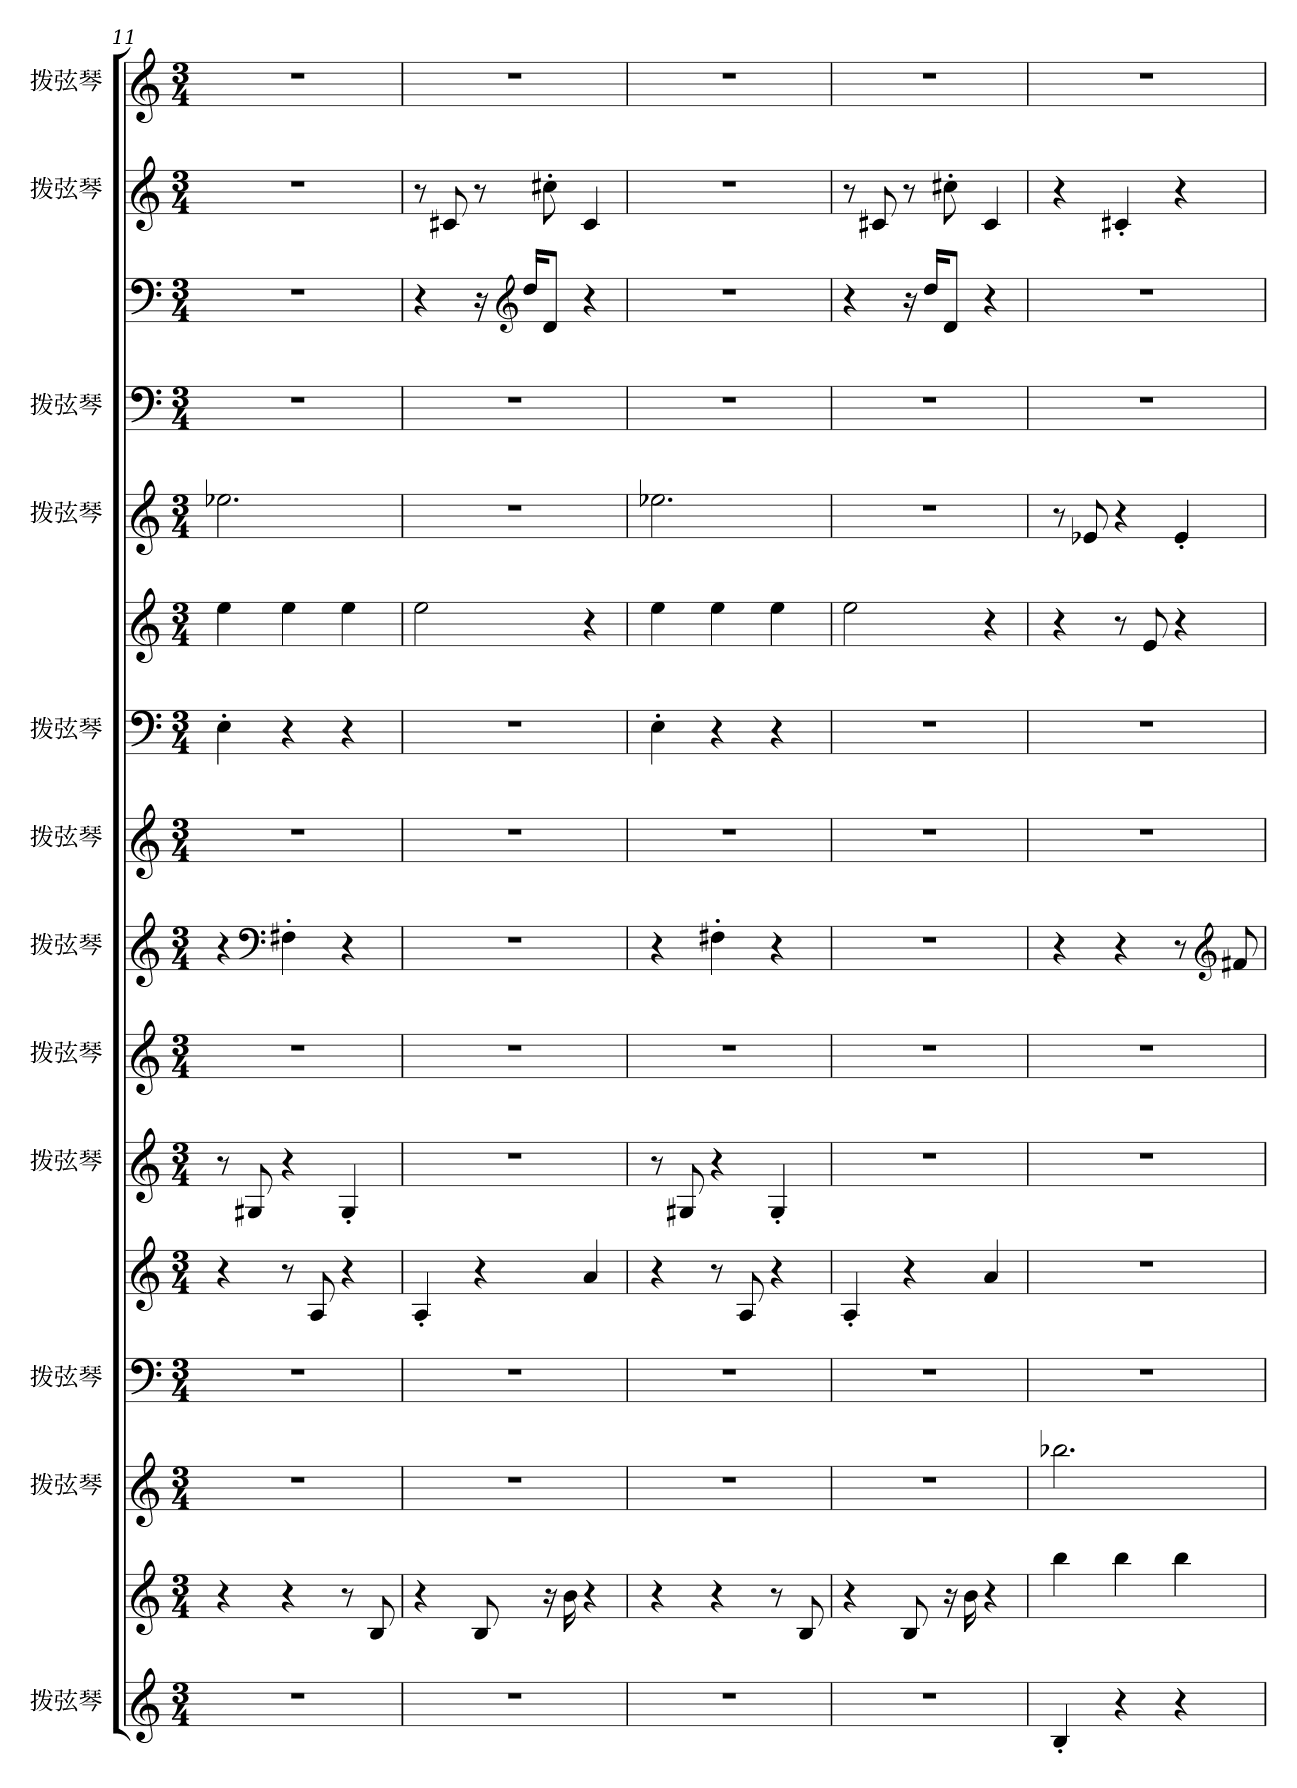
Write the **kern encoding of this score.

**kern	**kern	**kern	**kern	**kern	**kern	**kern	**kern	**kern	**kern	**kern	**kern	**kern	**kern	**kern	**kern
*part12	*part12	*part11	*part10	*part10	*part9	*part8	*part7	*part6	*part5	*part5	*part4	*part3	*part3	*part2	*part1
*staff16	*staff15	*staff14	*staff13	*staff12	*staff11	*staff10	*staff9	*staff8	*staff7	*staff6	*staff5	*staff4	*staff3	*staff2	*staff1
*I"拨弦琴	*	*I"拨弦琴	*I"拨弦琴	*	*I"拨弦琴	*I"拨弦琴	*I"拨弦琴	*I"拨弦琴	*I"拨弦琴	*	*I"拨弦琴	*I"拨弦琴	*	*I"拨弦琴	*I"拨弦琴
!!LO:PB:g=z
*clefG2	*clefG2	*clefG2	*clefF4	*clefG2	*clefG2	*clefG2	*clefG2	*clefG2	*clefF4	*clefG2	*clefG2	*clefF4	*clefF4	*clefG2	*clefG2
*k[]	*k[]	*k[]	*k[]	*k[]	*k[]	*k[]	*k[]	*k[]	*k[]	*k[]	*k[]	*k[]	*k[]	*k[]	*k[]
*M3/4	*M3/4	*M3/4	*M3/4	*M3/4	*M3/4	*M3/4	*M3/4	*M3/4	*M3/4	*M3/4	*M3/4	*M3/4	*M3/4	*M3/4	*M3/4
=11	=11	=11	=11	=11	=11	=11	=11	=11	=11	=11	=11	=11	=11	=11	=11
2.r	4r	2.r	2.r	4r	8r	2.r	4r	2.r	4E'\	4ee\	2.ee-X\	2.r	2.r	2.r	2.r
.	.	.	.	.	8G#X/	.	.	.	.	.	.	.	.	.	.
*	*	*	*	*	*	*	*clefF4	*	*	*	*	*	*	*	*
.	4r	.	.	8r	4r	.	4F#X'\	.	4r	4ee\	.	.	.	.	.
.	.	.	.	8A/	.	.	.	.	.	.	.	.	.	.	.
.	8r	.	.	4r	4G#'/	.	4r	.	4r	4ee\	.	.	.	.	.
.	8B/	.	.	.	.	.	.	.	.	.	.	.	.	.	.
=12	=12	=12	=12	=12	=12	=12	=12	=12	=12	=12	=12	=12	=12	=12	=12
2.r	4r	2.r	2.r	4A'/	2.r	2.r	2.r	2.r	2.r	2ee\	2.r	2.r	4r	8r	2.r
.	.	.	.	.	.	.	.	.	.	.	.	.	.	8c#X/	.
.	8B/	.	.	4r	.	.	.	.	.	.	.	.	16r	8r	.
*	*	*	*	*	*	*	*	*	*	*	*	*	*clefG2	*	*
.	.	.	.	.	.	.	.	.	.	.	.	.	16dd/KL	.	.
.	16r	.	.	.	.	.	.	.	.	.	.	.	8d/J	8cc#X'\	.
.	16b\	.	.	.	.	.	.	.	.	.	.	.	.	.	.
.	4r	.	.	4a/	.	.	.	.	.	4r	.	.	4r	4c#/	.
=13	=13	=13	=13	=13	=13	=13	=13	=13	=13	=13	=13	=13	=13	=13	=13
2.r	4r	2.r	2.r	4r	8r	2.r	4r	2.r	4E'\	4ee\	2.ee-X\	2.r	2.r	2.r	2.r
.	.	.	.	.	8G#X/	.	.	.	.	.	.	.	.	.	.
.	4r	.	.	8r	4r	.	4F#X'\	.	4r	4ee\	.	.	.	.	.
.	.	.	.	8A/	.	.	.	.	.	.	.	.	.	.	.
.	8r	.	.	4r	4G#'/	.	4r	.	4r	4ee\	.	.	.	.	.
.	8B/	.	.	.	.	.	.	.	.	.	.	.	.	.	.
=14	=14	=14	=14	=14	=14	=14	=14	=14	=14	=14	=14	=14	=14	=14	=14
2.r	4r	2.r	2.r	4A'/	2.r	2.r	2.r	2.r	2.r	2ee\	2.r	2.r	4r	8r	2.r
.	.	.	.	.	.	.	.	.	.	.	.	.	.	8c#X/	.
.	8B/	.	.	4r	.	.	.	.	.	.	.	.	16r	8r	.
.	.	.	.	.	.	.	.	.	.	.	.	.	16dd/KL	.	.
.	16r	.	.	.	.	.	.	.	.	.	.	.	8d/J	8cc#X'\	.
.	16b\	.	.	.	.	.	.	.	.	.	.	.	.	.	.
.	4r	.	.	4a/	.	.	.	.	.	4r	.	.	4r	4c#/	.
!!LO:PB:g=z
=15	=15	=15	=15	=15	=15	=15	=15	=15	=15	=15	=15	=15	=15	=15	=15
4B'/	4bb\	2.bb-X\	2.r	2.r	2.r	2.r	4r	2.r	2.r	4r	8r	2.r	2.r	4r	2.r
.	.	.	.	.	.	.	.	.	.	.	8e-X/	.	.	.	.
4r	4bb\	.	.	.	.	.	4r	.	.	8r	4r	.	.	4c#X'/	.
.	.	.	.	.	.	.	.	.	.	8e/	.	.	.	.	.
4r	4bb\	.	.	.	.	.	8r	.	.	4r	4e-'/	.	.	4r	.
*	*	*	*	*	*	*	*clefG2	*	*	*	*	*	*	*	*
.	.	.	.	.	.	.	8f#X/	.	.	.	.	.	.	.	.
=	=	=	=	=	=	=	=	=	=	=	=	=	=	=	=
*-	*-	*-	*-	*-	*-	*-	*-	*-	*-	*-	*-	*-	*-	*-	*-
